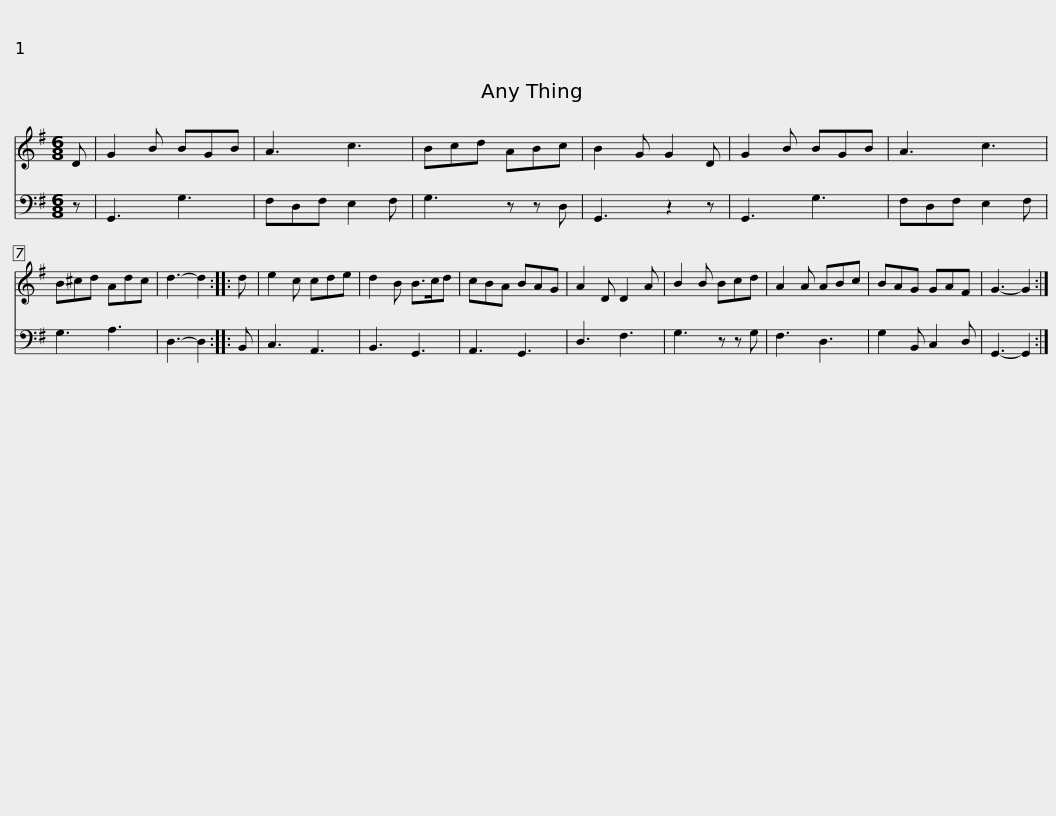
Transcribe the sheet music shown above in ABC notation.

X:1
%%score 1 2
L:1/8
M:6/8
I:linebreak $
K:G
V:1 treble
V:2 bass
V:1
 D | G2 B BGB | A3 c3 | Bcd ABc | B2 G G2 D | %5
 G2 B BGB | A3 c3 | B^cd Adc | d3- d2 ::$ d | %10
 e2 c cde | d2 B B>cd | cBA BAG | A2 D D2 A | B2 B Bcd | %15
 A2 A ABc | BAG GAF | G3- G2 :| %18
V:2
 z | G,,3 G,3 | F,D,F, E,2 F, | G,3 z z D, | G,,3 z2 z | %5
 G,,3 G,3 | F,D,F, E,2 F, | G,3 A,3 | D,3- D,2 ::$ B,, | %10
 C,3 A,,3 | B,,3 G,,3 | A,,3 G,,3 | D,3 F,3 | G,3 z z G, | %15
 F,3 D,3 | G,2 B,, C,2 D, | G,,3- G,,2 :| %18
